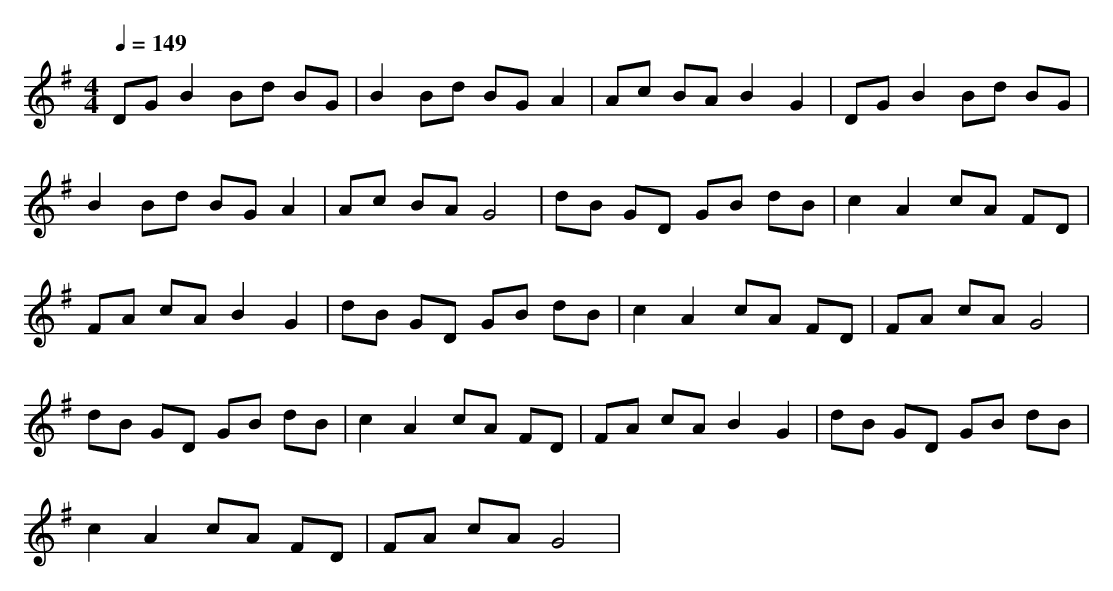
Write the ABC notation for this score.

X:1
T:
M: 4/4
L: 1/8
Q:1/4=149
K:G % 1 sharps
DG B2 Bd BG|B2 Bd BG A2|Ac BA B2 G2|DG B2 Bd BG|
B2 Bd BG A2|Ac BA G4|dB GD GB dB|c2 A2 cA FD|
FA cA B2 G2|dB GD GB dB|c2 A2 cA FD|FA cA G4|
dB GD GB dB|c2 A2 cA FD|FA cA B2 G2|dB GD GB dB|
c2 A2 cA FD|FA cA G4|
